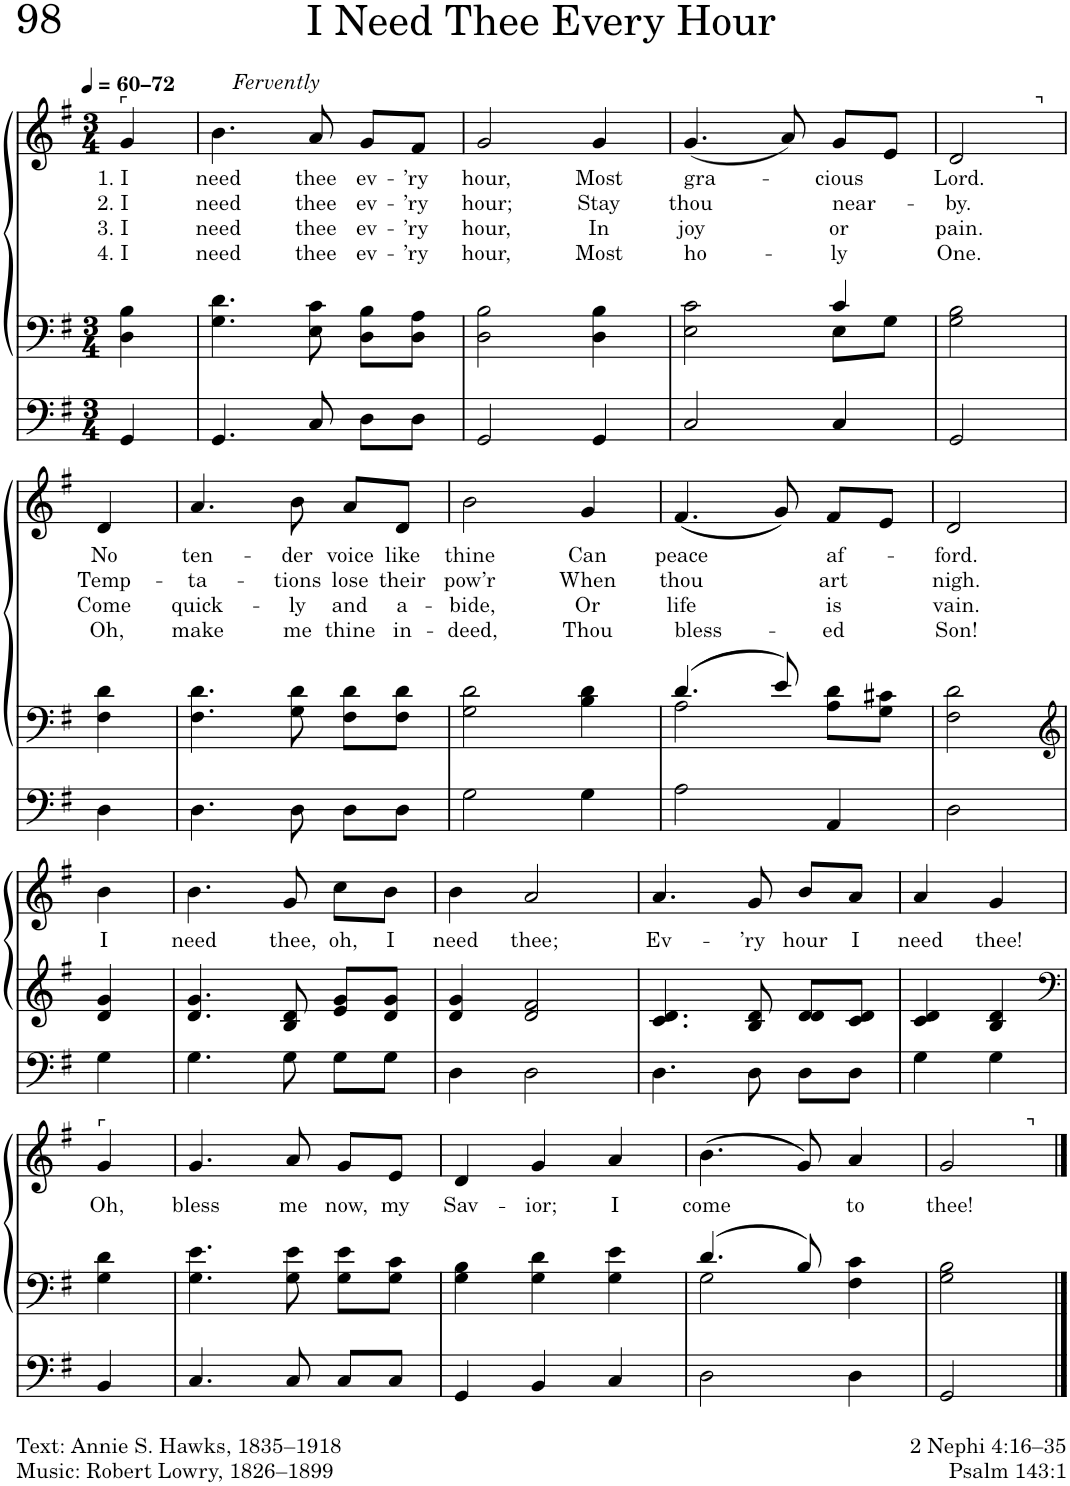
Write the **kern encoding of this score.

**kern	**kern	**kern	**text	**text	**text	**text
*part1	*part1	*part1	*part1	*part1	*part1	*part1
*staff3	*staff2	*staff1	*staff1	*staff1	*staff1	*staff1
*I"Organ	*	*	*	*	*	*
*I'Org.	*	*	*	*	*	*
*clefF4	*clefF4	*clefG2	*	*	*	*
*k[f#]	*k[f#]	*k[f#]	*	*	*	*
*M3/4	*M3/4	*M3/4	*	*	*	*
*MM60	*MM60	*MM60	*	*	*	*
=1	=1	=1	=1	=1	=1	=1
!	!	!LO:TX:a:t=⌜	!	!	!	!
!	!	!LO:TX:a:B:t=–72	!	!	!	!
!	!	!	!LO:LY:b	!LO:LY:b	!LO:LY:b	!LO:LY:b
4GG/	4D\ 4B\	4g/	1. I	2. I	3. I	4. I
=2	=2	=2	=2	=2	=2	=2
!	!	!	!LO:LY:b	!LO:LY:b	!LO:LY:b	!LO:LY:b
*	*	*^	*	*	*	*
4.GG/	4.G\ 4.d\	4.b\	8ryy	need	need	need	need
!	!	!	!LO:TX:a:i:t=Fervently	!	!	!	!
.	.	.	2ryy	.	.	.	.
!	!	!	!	!LO:LY:b	!LO:LY:b	!LO:LY:b	!LO:LY:b
8C/	8E\ 8c\	8a/	.	thee	thee	thee	thee
!	!	!	!	!LO:LY:b	!LO:LY:b	!LO:LY:b	!LO:LY:b
8D\L	8D\ 8B\L	8g/L	.	ev-	ev-	ev-	ev-
!	!	!	!	!LO:LY:b	!LO:LY:b	!LO:LY:b	!LO:LY:b
8D\J	8D\ 8A\J	8f#/J	8ryy	-’ry	-’ry	-’ry	-’ry
=3	=3	=3	=3	=3	=3	=3	=3
!	!	!	!	!LO:LY:b	!LO:LY:b	!LO:LY:b	!LO:LY:b
*	*	*v	*v	*	*	*	*
2GG/	2D\ 2B\	2g/	hour,	hour;	hour,	hour,
!	!	!	!LO:LY:b	!LO:LY:b	!LO:LY:b	!LO:LY:b
4GG/	4D\ 4B\	4g/	Most	Stay	In	Most
=4	=4	=4	=4	=4	=4	=4
*	*^	*	*	*	*	*
!	!	!	!	!LO:LY:b	!LO:LY:b	!LO:LY:b	!LO:LY:b
2C/	2E\ 2c\	2ryy	(4.g/	gra-	thou	joy	ho-
.	.	.	8a/)	.	.	.	.
!	!	!	!	!LO:LY:b	!LO:LY:b	!LO:LY:b	!LO:LY:b
4C/	4c/	8E\L	8g/L	-cious	near-	or	-ly
.	.	8G\J	8e/J	.	.	.	.
=5	=5	=5	=5	=5	=5	=5	=5
!	!	!	!	!LO:LY:b	!LO:LY:b	!LO:LY:b	!LO:LY:b
*	*v	*v	*^	*	*	*	*
2GG/	2G\ 2B\	2d/	4.ryy	Lord.	-by.	pain.	One.
!	!	!	!LO:TX:a:t=⌝	!	!	!	!
.	.	.	8ryy	.	.	.	.
!!LO:LB:g=z
=6	=6	=6	=6	=6	=6	=6	=6
!	!	!	!	!LO:LY:b	!LO:LY:b	!LO:LY:b	!LO:LY:b
*	*	*v	*v	*	*	*	*
4D\	4F#\ 4d\	4d/	No	Temp-	Come	Oh,
=7	=7	=7	=7	=7	=7	=7
!	!	!	!LO:LY:b	!LO:LY:b	!LO:LY:b	!LO:LY:b
4.D\	4.F#\ 4.d\	4.a/	ten-	-ta-	quick-	make
!	!	!	!LO:LY:b	!LO:LY:b	!LO:LY:b	!LO:LY:b
8D\	8G\ 8d\	8b\	-der	-tions	-ly	me
!	!	!	!LO:LY:b	!LO:LY:b	!LO:LY:b	!LO:LY:b
8D\L	8F#\ 8d\L	8a/L	voice	lose	and	thine
!	!	!	!LO:LY:b	!LO:LY:b	!LO:LY:b	!LO:LY:b
8D\J	8F#\ 8d\J	8d/J	like	their	a-	in-
=8	=8	=8	=8	=8	=8	=8
!	!	!	!LO:LY:b	!LO:LY:b	!LO:LY:b	!LO:LY:b
2G\	2G\ 2d\	2b\	thine	pow’r	-bide,	-deed,
!	!	!	!LO:LY:b	!LO:LY:b	!LO:LY:b	!LO:LY:b
4G\	4B\ 4d\	4g/	Can	When	Or	Thou
=9	=9	=9	=9	=9	=9	=9
*	*^	*	*	*	*	*
!	!	!	!	!LO:LY:b	!LO:LY:b	!LO:LY:b	!LO:LY:b
2A\	4.d/	2A\	((4.f#/	peace	thou	life	bless-
.	8e/	.	8g/))	.	.	.	.
!	!	!	!	!LO:LY:b	!LO:LY:b	!LO:LY:b	!LO:LY:b
4AA/	8A\ 8d\L	4ryy	8f#/L	af-	art	is	-ed
.	8G\ 8c#X\J	.	8e/J	.	.	.	.
*	*v	*v	*	*	*	*	*
=10	=10	=10	=10	=10	=10	=10
!	!	!	!LO:LY:b	!LO:LY:b	!LO:LY:b	!LO:LY:b
2D\	2F#\ 2d\	2d/	-ford.	nigh.	vain.	Son!
!!LO:LB:g=z
=11	=11	=11	=11	=11	=11	=11
*	*clefG2	*	*	*	*	*
!	!	!	!LO:LY:b	!	!	!
4G\	4d/ 4g/	4b\	I	.	.	.
=12	=12	=12	=12	=12	=12	=12
!	!	!	!LO:LY:b	!	!	!
4.G\	4.d/ 4.g/	4.b\	need	.	.	.
!	!	!	!LO:LY:b	!	!	!
8G\	8B/ 8d/	8g/	thee,	.	.	.
!	!	!	!LO:LY:b	!	!	!
8G\L	8e/ 8g/L	8cc\L	oh,	.	.	.
!	!	!	!LO:LY:b	!	!	!
8G\J	8d/ 8g/J	8b\J	I	.	.	.
=13	=13	=13	=13	=13	=13	=13
!	!	!	!LO:LY:b	!	!	!
4D\	4d/ 4g/	4b\	need	.	.	.
!	!	!	!LO:LY:b	!	!	!
2D\	2d/ 2f#/	2a/	thee;	.	.	.
=14	=14	=14	=14	=14	=14	=14
!	!	!	!LO:LY:b	!	!	!
4.D\	4.c/ 4.d/	4.a/	Ev-	.	.	.
!	!	!	!LO:LY:b	!	!	!
8D\	8B/ 8d/	8g/	-’ry	.	.	.
!	!	!	!LO:LY:b	!	!	!
8D\L	8d/ 8d/L	8b/L	hour	.	.	.
!	!	!	!LO:LY:b	!	!	!
8D\J	8c/ 8d/J	8a/J	I	.	.	.
=15	=15	=15	=15	=15	=15	=15
!	!	!	!LO:LY:b	!	!	!
4G\	4c/ 4d/	4a/	need	.	.	.
!	!	!	!LO:LY:b	!	!	!
4G\	4B/ 4d/	4g/	thee!	.	.	.
!!LO:LB:g=z
=16	=16	=16	=16	=16	=16	=16
*	*clefF4	*	*	*	*	*
!	!	!LO:TX:a:t=⌜	!	!	!	!
!	!	!	!LO:LY:b	!	!	!
4BB/	4G\ 4d\	4g/	Oh,	.	.	.
=17	=17	=17	=17	=17	=17	=17
!	!	!	!LO:LY:b	!	!	!
4.C/	4.G\ 4.e\	4.g/	bless	.	.	.
!	!	!	!LO:LY:b	!	!	!
8C/	8G\ 8e\	8a/	me	.	.	.
!	!	!	!LO:LY:b	!	!	!
8C/L	8G\ 8e\L	8g/L	now,	.	.	.
!	!	!	!LO:LY:b	!	!	!
8C/J	8G\ 8c\J	8e/J	my	.	.	.
=18	=18	=18	=18	=18	=18	=18
!	!	!	!LO:LY:b	!	!	!
4GG/	4G\ 4B\	4d/	Sav-	.	.	.
!	!	!	!LO:LY:b	!	!	!
4BB/	4G\ 4d\	4g/	-ior;	.	.	.
!	!	!	!LO:LY:b	!	!	!
4C/	4G\ 4e\	4a/	I	.	.	.
=19	=19	=19	=19	=19	=19	=19
*	*^	*	*	*	*	*
!	!	!	!	!LO:LY:b	!	!	!
2D\	4.d/	2G\	((4.b\	come	.	.	.
.	8B/	.	8g/))	.	.	.	.
!	!	!	!	!LO:LY:b	!	!	!
4D\	4F#\ 4c\	4ryy	4a/	to	.	.	.
=20	=20	=20	=20	=20	=20	=20	=20
!	!	!	!	!LO:LY:b	!	!	!
*	*v	*v	*^	*	*	*	*
2GG/	2G\ 2B\	2g/	4.ryy	thee!	.	.	.
!	!	!	!LO:TX:a:t=⌝	!	!	!	!
.	.	.	8ryy	.	.	.	.
*	*	*v	*v	*	*	*	*
==	==	==	==	==	==	==
*-	*-	*-	*-	*-	*-	*-
